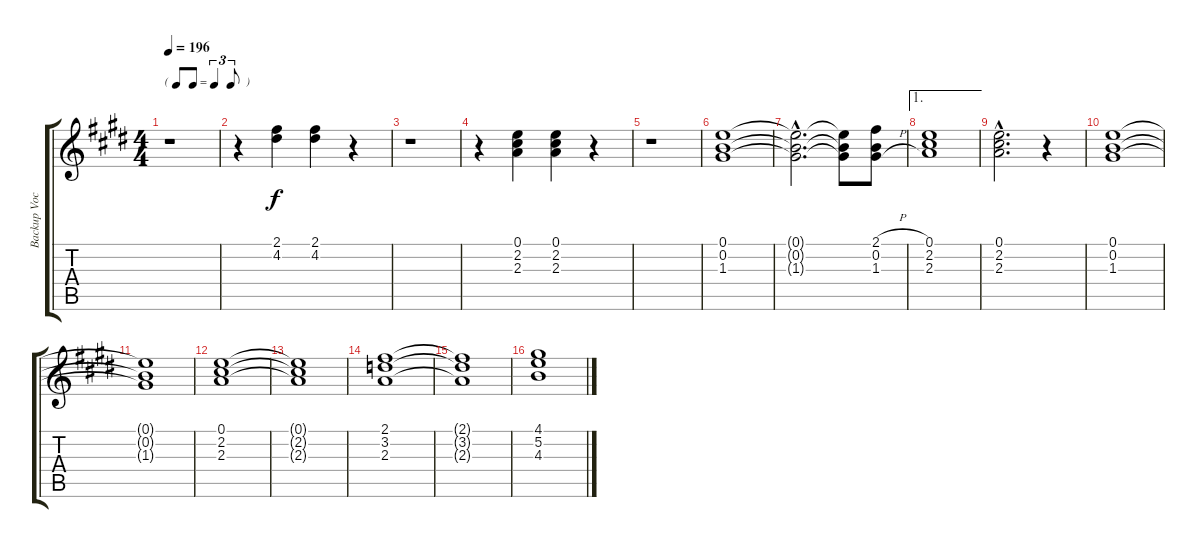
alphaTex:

\track ("Backup Vocals" "Backup Voc") {instrument choiraahs}
\staff {score tabs}
\tuning (E5 B4 G4 D4 A3 E3) {hide}
\ts (4 4)
\tf triplet8th
\tempo 196
\clef g2
\ks e
r.1{dy f} |
r.4 (2.1 4.2).4 (2.1 4.2).4 r.4 |
r.1 |
r.4 (0.1 2.2 2.3).4 (0.1 2.2 2.3).4 r.4 |
r.1 |
(0.1 0.2 1.3).1 |
(0.1{hac t} 0.2{hac t} 1.3{hac t}).2{d} (0.1{t} 0.2{t} 1.3{t}).8 (2.1{h} 0.2{h} 1.3{h}).8 |
\ae 1
(0.1 2.2 2.3).1 |
(0.1{hac} 2.2{hac} 2.3{hac}).2{d} r.4 |
(0.1 0.2 1.3).1 |
(0.1{t} 0.2{t} 1.3{t}).1 |
(0.1 2.2 2.3).1 |
(0.1{t} 2.2{t} 2.3{t}).1 |
(2.1 3.2 2.3).1 |
(2.1{t} 3.2{t} 2.3{t}).1 |
(4.1 5.2 4.3).1
